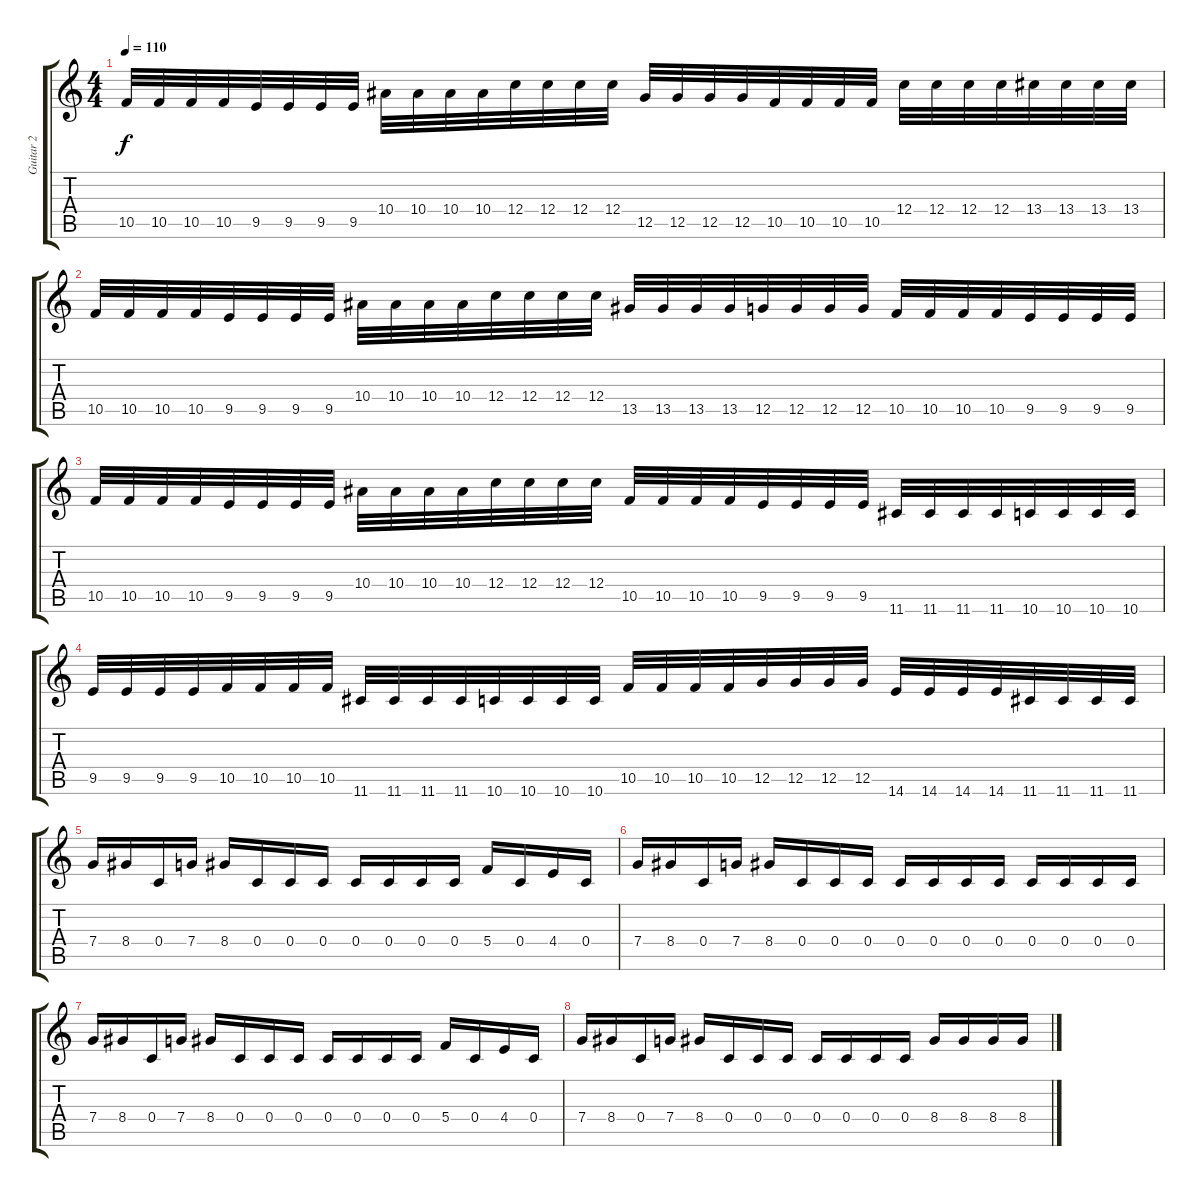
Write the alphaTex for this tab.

\track ("Guitar 2" "Guitar 2") {instrument overdrivenguitar}
\staff {score tabs}
\tuning (D4 A3 F3 C3 G2 D2) {hide}
\ts (4 4)
\tempo 110
\clef g2
\ks c
10.5.32{dy f} 10.5.32 10.5.32 10.5.32 9.5.32 9.5.32 9.5.32 9.5.32 10.4.32 10.4.32 10.4.32 10.4.32 12.4.32 12.4.32 12.4.32 12.4.32 12.5.32 12.5.32 12.5.32 12.5.32 10.5.32 10.5.32 10.5.32 10.5.32 12.4.32 12.4.32 12.4.32 12.4.32 13.4.32 13.4.32 13.4.32 13.4.32 |
10.5.32 10.5.32 10.5.32 10.5.32 9.5.32 9.5.32 9.5.32 9.5.32 10.4.32 10.4.32 10.4.32 10.4.32 12.4.32 12.4.32 12.4.32 12.4.32 13.5.32 13.5.32 13.5.32 13.5.32 12.5.32 12.5.32 12.5.32 12.5.32 10.5.32 10.5.32 10.5.32 10.5.32 9.5.32 9.5.32 9.5.32 9.5.32 |
10.5.32 10.5.32 10.5.32 10.5.32 9.5.32 9.5.32 9.5.32 9.5.32 10.4.32 10.4.32 10.4.32 10.4.32 12.4.32 12.4.32 12.4.32 12.4.32 10.5.32 10.5.32 10.5.32 10.5.32 9.5.32 9.5.32 9.5.32 9.5.32 11.6.32 11.6.32 11.6.32 11.6.32 10.6.32 10.6.32 10.6.32 10.6.32 |
9.5.32 9.5.32 9.5.32 9.5.32 10.5.32 10.5.32 10.5.32 10.5.32 11.6.32 11.6.32 11.6.32 11.6.32 10.6.32 10.6.32 10.6.32 10.6.32 10.5.32 10.5.32 10.5.32 10.5.32 12.5.32 12.5.32 12.5.32 12.5.32 14.6.32 14.6.32 14.6.32 14.6.32 11.6.32 11.6.32 11.6.32 11.6.32 |
7.4.16 8.4.16 0.4.16 7.4.16 8.4.16 0.4.16 0.4.16 0.4.16 0.4.16 0.4.16 0.4.16 0.4.16 5.4.16 0.4.16 4.4.16 0.4.16 |
7.4.16 8.4.16 0.4.16 7.4.16 8.4.16 0.4.16 0.4.16 0.4.16 0.4.16 0.4.16 0.4.16 0.4.16 0.4.16 0.4.16 0.4.16 0.4.16 |
7.4.16 8.4.16 0.4.16 7.4.16 8.4.16 0.4.16 0.4.16 0.4.16 0.4.16 0.4.16 0.4.16 0.4.16 5.4.16 0.4.16 4.4.16 0.4.16 |
7.4.16 8.4.16 0.4.16 7.4.16 8.4.16 0.4.16 0.4.16 0.4.16 0.4.16 0.4.16 0.4.16 0.4.16 8.4.16 8.4.16 8.4.16 8.4.16
